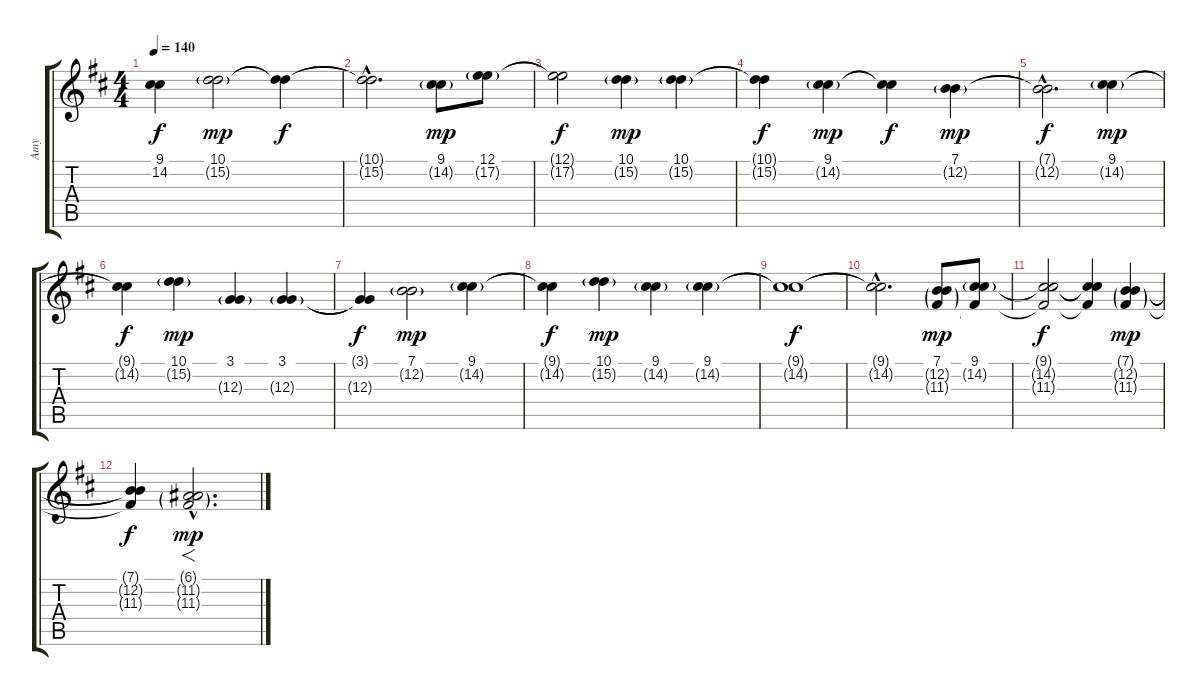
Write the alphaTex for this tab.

\track ("Amy" "Amy") {instrument synthstrings1}
\staff {score tabs}
\tuning (E4 B3 G3 D3 A2 E2) {hide}
\ts (4 4)
\tempo 140
\clef g2
\ks d
(9.1{t} 14.2{t}).4{dy f} (10.1 15.2{g}).2{dy mp} (10.1{t} 15.2{t}).4{dy f} |
(10.1{hac t} 15.2{hac t}).2{d} (9.1 14.2{g}).8{dy mp} (12.1 17.2{g}).8 |
(12.1{t} 17.2{t}).2{dy f} (10.1 15.2{g}).4{dy mp} (10.1 15.2{g}).4 |
(10.1{t} 15.2{t}).4{dy f} (9.1 14.2{g}).4{dy mp} (9.1{t} 14.2{t}).4{dy f} (7.1 12.2{g}).4{dy mp} |
(7.1{hac t} 12.2{hac t}).2{d dy f} (9.1 14.2{g}).4{dy mp} |
(9.1{t} 14.2{t}).4{dy f} (10.1 15.2{g}).4{dy mp} (3.1 12.3{g}).4 (3.1 12.3{g}).4 |
(3.1{t} 12.3{t}).4{dy f} (7.1 12.2{g}).2{dy mp} (9.1 14.2{g}).4 |
(9.1{t} 14.2{t}).4{dy f} (10.1 15.2{g}).4{dy mp} (9.1 14.2{g}).4 (9.1 14.2{g}).4 |
(9.1{t} 14.2{t}).1{dy f} |
(9.1{hac t} 14.2{hac t}).2{d} (7.1 12.2{g} 11.3{g}).8{dy mp} (9.1 14.2{g} 11.3{t}).8 |
(9.1{t} 14.2{t} 11.3{t}).2{dy f} (9.1{t} 14.2{t} 11.3{t}).4 (7.1{g} 12.2{g} 11.3{g}).4{dy mp} |
(7.1{t} 12.2{t} 11.3{t}).4{dy f} (6.1{g hac} 11.2{g hac} 11.3{g hac}).2{f d dy mp}
